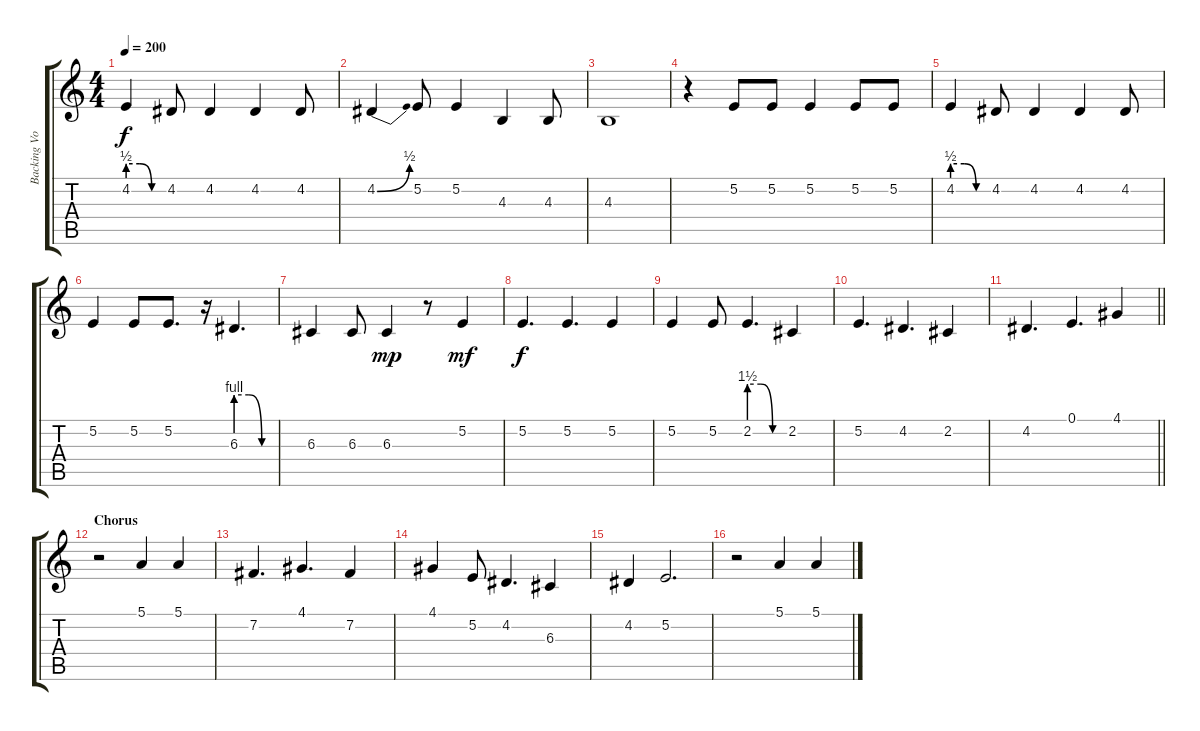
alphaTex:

\track ("Backing Vocals" "Backing Vo") {instrument lead2sawtooth}
\staff {score tabs}
\tuning (E4 B3 G3 D3 A2 E2) {hide}
\ts (4 4)
\tempo 200
\clef g2
\ks c
4.2{be (custom 0 2 20 2 40 0 60 0)}.4{dy f} 4.2.8 4.2.4 4.2.4 4.2.8 |
4.2{be (bend 0 0 60 2)}.4 5.2.8 5.2.4 4.3.4 4.3.8 |
4.3.1 |
r.4 5.2.8 5.2.8 5.2.4 5.2.8 5.2.8 |
4.2{be (custom 0 2 20 2 40 0 60 0)}.4 4.2.8 4.2.4 4.2.4 4.2.8 |
5.2.4 5.2.8 5.2.8{d} r.16 6.3{be (custom 0 4 20 4 40 0 60 0)}.4{d} |
6.3.4 6.3.8 6.3.4{dy mp} r.8 5.2.4{dy mf} |
5.2.4{d dy f} 5.2.4{d} 5.2.4 |
5.2.4 5.2.8 2.2{be (custom 0 6 20 6 40 0 60 0)}.4{d} 2.2.4 |
5.2.4{d} 4.2.4{d} 2.2.4 |
\barLineRight lightlight
4.2.4{d} 0.1.4{d} 4.1.4 |
\section ("" "Chorus")
r.2 5.1.4 5.1.4 |
7.2.4{d} 4.1.4{d} 7.2.4 |
4.1.4 5.2.8 4.2.4{d} 6.3.4 |
4.2.4 5.2.2{d} |
r.2 5.1.4 5.1.4
